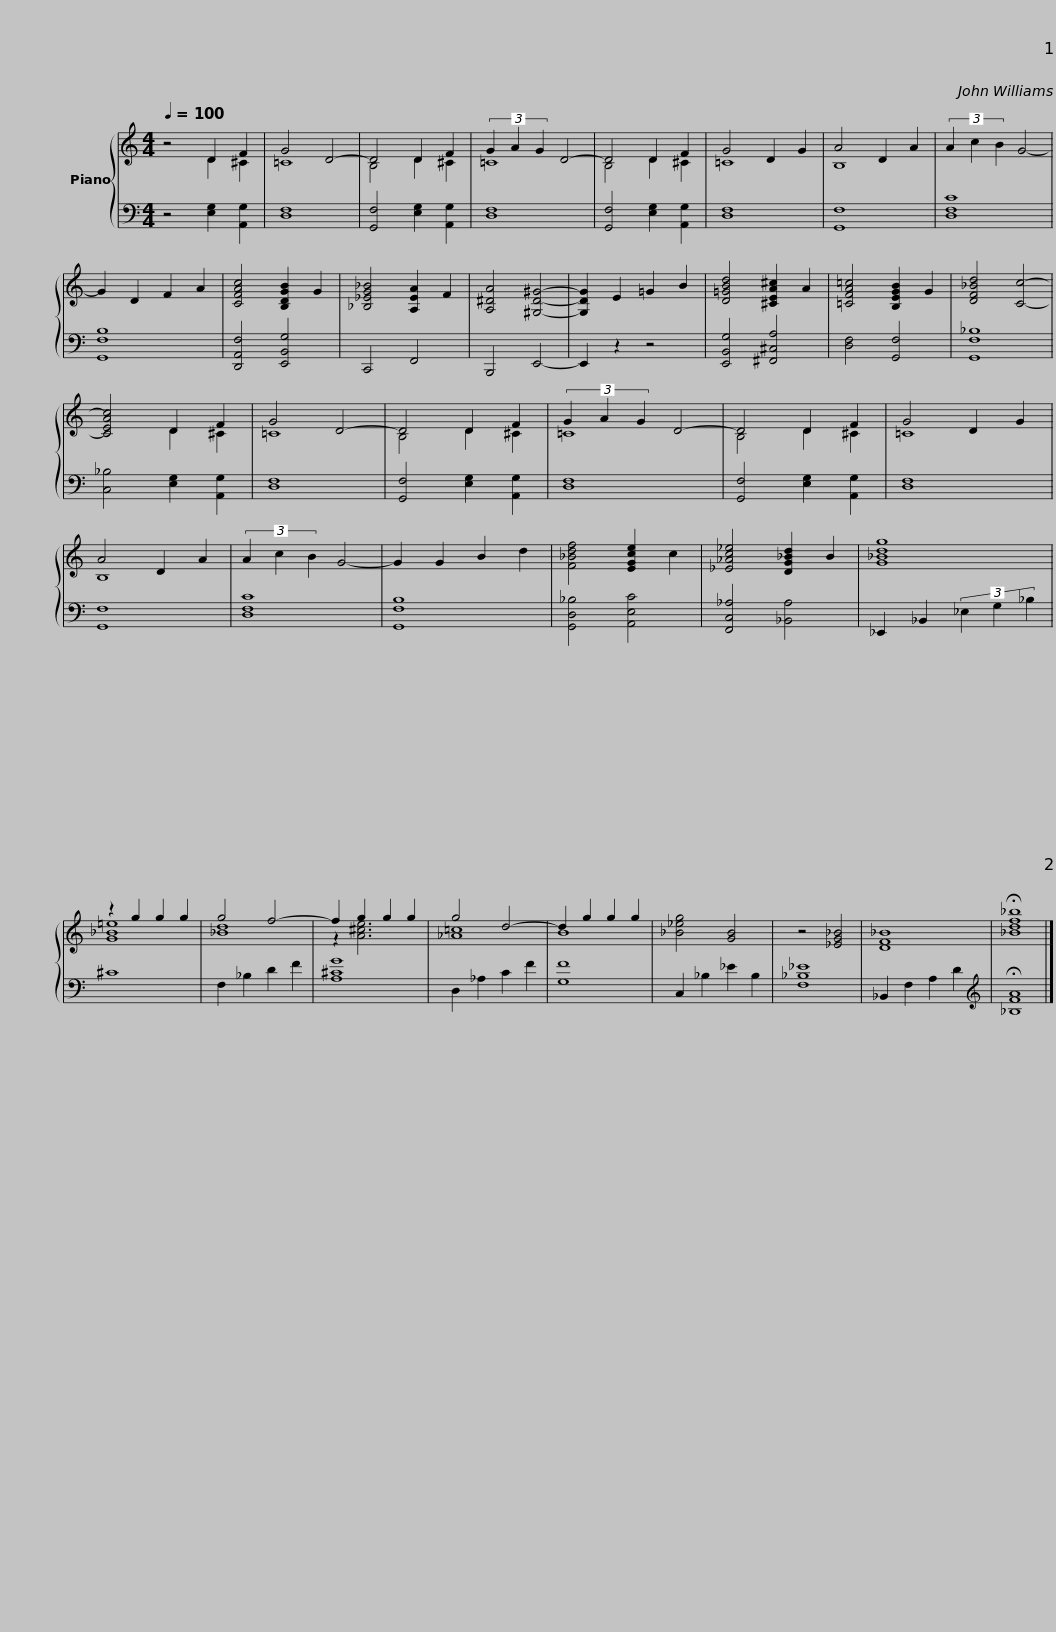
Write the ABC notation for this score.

X:1
%%score { ( 1 2 ) | 3 }
L:1/8
Q:1/4=100
M:4/4
I:linebreak $
K:C
V:1 treble
V:2 treble
V:3 bass
V:1
 z4 D2 F2 | G4 D4- | D4 D2 F2 | (3G2 A2 G2 D4- | D4 D2 F2 | %5
 G4 D2 G2 | A4 D2 A2 | (3A2 c2 B2 G4- | G2 D2 F2 A2 |$ [CFAc]4 [B,DGB]2 G2 | %10
 [_B,_EG_B]4 [A,EA]2 F2 | [A,^DA]4 [^G,D^G]4- | [G,DG]2 E2 =G2 B2 | [D=GBd]4 [^CEA^c]2 A2 | [=CFA=c]4 [B,EGB]2 G2 | %15
 [DF_Bd]4 [Cc]4- | [CEAc]4 D2 F2 | G4 D4- | D4 D2 F2 |$ (3G2 A2 G2 D4- | %20
 D4 D2 F2 | G4 D2 G2 | A4 D2 A2 | (3A2 c2 B2 G4- | G2 G2 B2 d2 | %25
 [F_Bdf]4 [EGce]2 c2 | [_E_Ac_e]4 [DG_Bd]2 B2 | [G_Bdg]8 |$ z2 g2 g2 g2 | g4 f4- | %30
 f2 g2 g2 g2 | g4 d4- | d2 g2 g2 g2 | [_B_eg]4 [GB]4 | z4 [_EG_B]4 |$ %35
 [DF_B]8 | !fermata![_Bdf_b]8 |] %37
V:2
 z4 D2 ^C2 | =C8 | B,4 D2 ^C2 | =C8 | B,4 D2 ^C2 | %5
 =C8 | B,8 | x8 | x8 |$ x8 | %10
 x8 | x8 | x8 | x8 | x8 | %15
 x8 | x4 D2 ^C2 | =C8 | B,4 D2 ^C2 |$ =C8 | %20
 B,4 D2 ^C2 | =C8 | B,8 | x8 | x8 | %25
 x8 | x8 | x8 |$ [G_B=e]8 | [_Bd]8 | %30
 z2 [A^ce]6 | [_A=c]8 | B8 | x8 | x8 |$ %35
 x8 | x8 |] %37
V:3
 z4 [E,G,]2 [A,,G,]2 | [D,F,]8 | [G,,F,]4 [E,G,]2 [A,,G,]2 | [D,F,]8 | [G,,F,]4 [E,G,]2 [A,,G,]2 | %5
 [D,F,]8 | [G,,F,]8 | [D,F,C]8 | [G,,F,B,]8 |$ [D,,A,,F,]4 [E,,B,,G,]4 | %10
 C,,4 F,,4 | B,,,4 E,,4- | E,,2 z2 z4 | [E,,B,,G,]4 [^F,,^C,A,]4 | [D,F,]4 [G,,F,]4 | %15
 [G,,F,_B,]8 | [C,_B,]4 [E,G,]2 [A,,G,]2 | [D,F,]8 | [G,,F,]4 [E,G,]2 [A,,G,]2 |$ [D,F,]8 | %20
 [G,,F,]4 [E,G,]2 [A,,G,]2 | [D,F,]8 | [G,,F,]8 | [D,F,C]8 | [G,,F,B,]8 | %25
 [G,,D,_B,]4 [A,,E,C]4 | [F,,C,_A,]4 [_B,,A,]4 | _E,,2 _B,,2 (3_E,2 G,2 _B,2 |$ ^C8 | F,2 _B,2 D2 F2 | %30
 [A,^CG]8 | D,2 _A,2 C2 F2 | [G,F]8 | C,2 _B,2 _E2 B,2 | [F,_B,_E]8 |$ %35
 _B,,2 F,2 A,2 D2 |[K:treble] !fermata![_B,FA]8 |] %37
